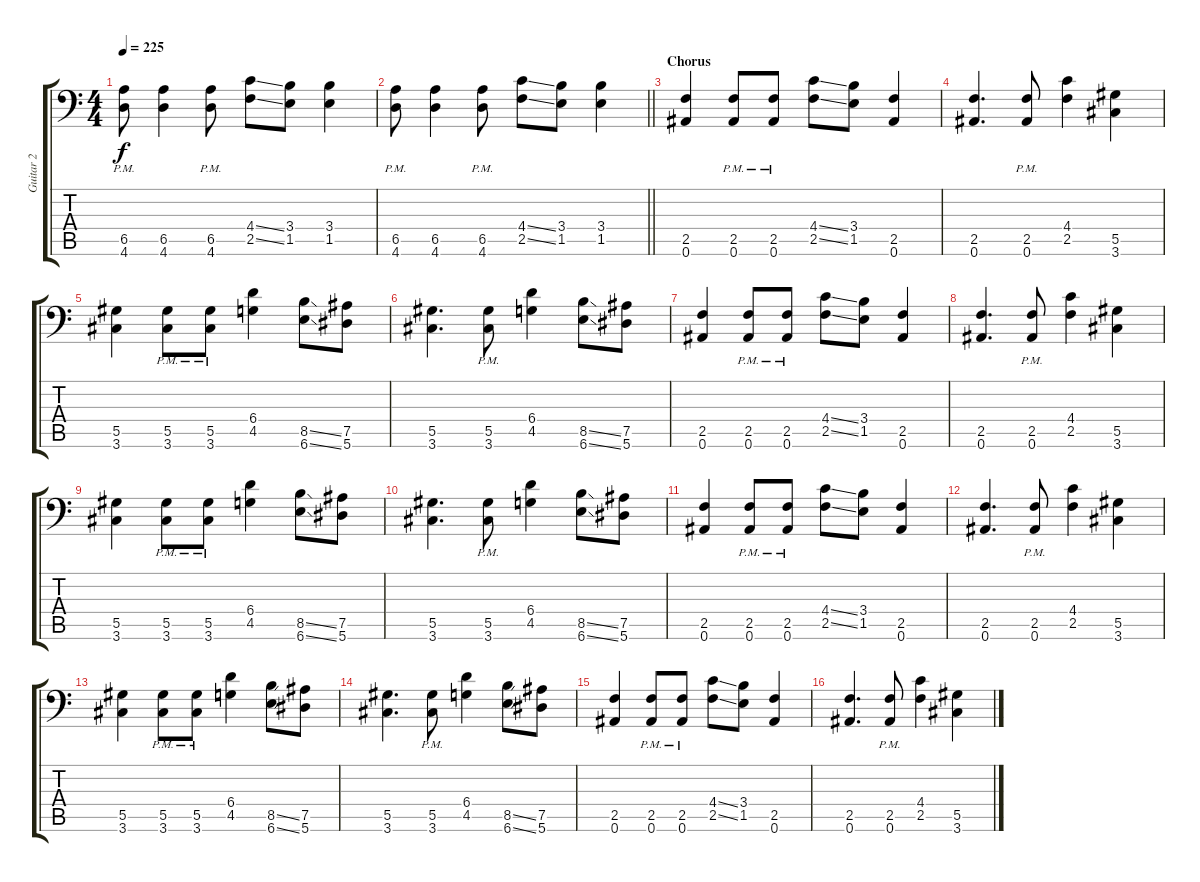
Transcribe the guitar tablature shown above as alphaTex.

\track ("Guitar 2" "Guitar 2") {instrument distortionguitar}
\staff {score tabs}
\tuning (Bb3 F3 Db3 Ab2 Eb2 Bb1) {hide}
\ts (4 4)
\tempo 225
\clef f4
\ks c
(6.5{pm} 4.6{pm}).8{dy f} (6.5 4.6).4 (6.5{pm} 4.6{pm}).8 (4.4{ss} 2.5{ss}).8 (3.4 1.5).8 (3.4 1.5).4 |
\barLineRight lightlight
(6.5{pm} 4.6{pm}).8 (6.5 4.6).4 (6.5{pm} 4.6{pm}).8 (4.4{ss} 2.5{ss}).8 (3.4 1.5).8 (3.4 1.5).4 |
\section ("" "Chorus")
(2.5 0.6).4 (2.5{pm} 0.6{pm}).8 (2.5{pm} 0.6{pm}).8 (4.4{ss} 2.5{ss}).8 (3.4 1.5).8 (2.5 0.6).4 |
(2.5 0.6).4{d} (2.5{pm} 0.6{pm}).8 (4.4 2.5).4 (5.5 3.6).4 |
(5.5 3.6).4 (5.5{pm} 3.6{pm}).8 (5.5{pm} 3.6{pm}).8 (6.4 4.5).4 (8.5{ss} 6.6{ss}).8 (7.5 5.6).8 |
(5.5 3.6).4{d} (5.5{pm} 3.6{pm}).8 (6.4 4.5).4 (8.5{ss} 6.6{ss}).8 (7.5 5.6).8 |
(2.5 0.6).4 (2.5{pm} 0.6{pm}).8 (2.5{pm} 0.6{pm}).8 (4.4{ss} 2.5{ss}).8 (3.4 1.5).8 (2.5 0.6).4 |
(2.5 0.6).4{d} (2.5{pm} 0.6{pm}).8 (4.4 2.5).4 (5.5 3.6).4 |
(5.5 3.6).4 (5.5{pm} 3.6{pm}).8 (5.5{pm} 3.6{pm}).8 (6.4 4.5).4 (8.5{ss} 6.6{ss}).8 (7.5 5.6).8 |
(5.5 3.6).4{d} (5.5{pm} 3.6{pm}).8 (6.4 4.5).4 (8.5{ss} 6.6{ss}).8 (7.5 5.6).8 |
(2.5 0.6).4 (2.5{pm} 0.6{pm}).8 (2.5{pm} 0.6{pm}).8 (4.4{ss} 2.5{ss}).8 (3.4 1.5).8 (2.5 0.6).4 |
(2.5 0.6).4{d} (2.5{pm} 0.6{pm}).8 (4.4 2.5).4 (5.5 3.6).4 |
(5.5 3.6).4 (5.5{pm} 3.6{pm}).8 (5.5{pm} 3.6{pm}).8 (6.4 4.5).4 (8.5{ss} 6.6{ss}).8 (7.5 5.6).8 |
(5.5 3.6).4{d} (5.5{pm} 3.6{pm}).8 (6.4 4.5).4 (8.5{ss} 6.6{ss}).8 (7.5 5.6).8 |
(2.5 0.6).4 (2.5{pm} 0.6{pm}).8 (2.5{pm} 0.6{pm}).8 (4.4{ss} 2.5{ss}).8 (3.4 1.5).8 (2.5 0.6).4 |
(2.5 0.6).4{d} (2.5{pm} 0.6{pm}).8 (4.4 2.5).4 (5.5 3.6).4
